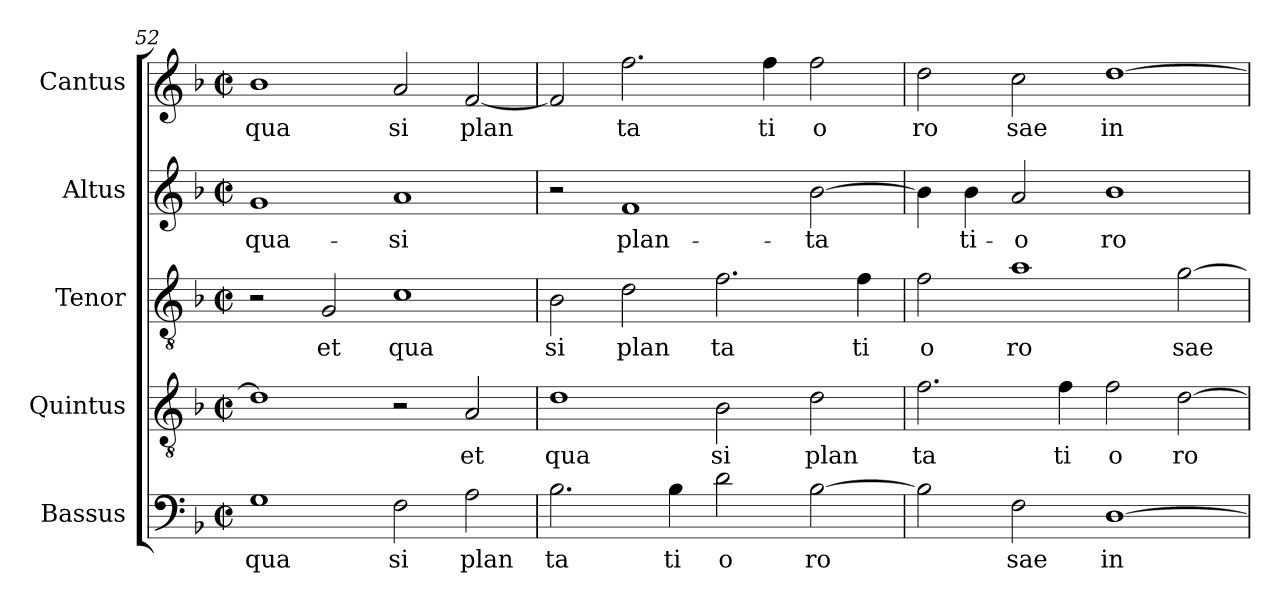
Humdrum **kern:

**kern	**text	**kern	**text	**kern	**text	**kern	**text	**kern	**text
*part5	*part5	*part4	*part4	*part3	*part3	*part2	*part2	*part1	*part1
*staff5	*staff5	*staff4	*staff4	*staff3	*staff3	*staff2	*staff2	*staff1	*staff1
*I"Bassus	*	*I"Quintus	*	*I"Tenor	*	*I"Altus	*	*I"Cantus	*
!!LO:LB:g=z
*clefF4	*	*clefGv2	*	*clefGv2	*	*clefG2	*	*clefG2	*
*k[b-]	*	*k[b-]	*	*k[b-]	*	*k[b-]	*	*k[b-]	*
*F:	*	*F:	*	*F:	*	*F:	*	*F:	*
*M2/2	*	*M2/2	*	*M2/2	*	*M2/2	*	*M2/2	*
*met(c|)	*	*met(c|)	*	*met(c|)	*	*met(c|)	*	*met(c|)	*
=52	=52	=52	=52	=52	=52	=52	=52	=52	=52
!	!LO:LY:b	!	!LO:LY:b	!	!	!	!LO:LY:b:cj	!	!LO:LY:b:cj
1G	qua	1d]	.	2r	.	1g	qua-	1b-	qua
!	!	!	!	!	!LO:LY:b	!	!	!	!
.	.	.	.	2G/	et	.	.	.	.
!	!LO:LY:b	!	!	!	!LO:LY:b	!	!LO:LY:b:cj	!	!LO:LY:b:cj
2F\	si	2r	.	1c	qua	1a	-si	2a/	si
!	!LO:LY:b	!	!LO:LY:b	!	!	!	!	!	!LO:LY:b:cj
2A\	plan	2A/	et	.	.	.	.	[<2f/	plan
=53	=53	=53	=53	=53	=53	=53	=53	=53	=53
!	!LO:LY:b	!	!LO:LY:b	!	!LO:LY:b	!	!	!	!LO:LY:b:cj
2.B-\	ta	1d	qua	2B-\	si	2r	.	2f/]	.
!	!	!	!	!	!LO:LY:b	!	!LO:LY:b:cj	!	!LO:LY:b:cj
.	.	.	.	2d\	plan	1f	plan-	2.ff\	ta
!	!LO:LY:b	!	!	!	!	!	!	!	!
4B-\	ti	.	.	.	.	.	.	.	.
!	!LO:LY:b	!	!LO:LY:b	!	!LO:LY:b	!	!	!	!
2d\	o	2B-\	si	2.f\	ta	.	.	.	.
!	!	!	!	!	!	!	!	!	!LO:LY:b:cj
.	.	.	.	.	.	.	.	4ff\	ti
!	!LO:LY:b	!	!LO:LY:b	!	!	!	!LO:LY:b:cj	!	!LO:LY:b:cj
[>2B-\	ro	2d\	plan	.	.	[>2b-\	-ta-	2ff\	o
!	!	!	!	!	!LO:LY:b	!	!	!	!
.	.	.	.	4f\	ti	.	.	.	.
=54	=54	=54	=54	=54	=54	=54	=54	=54	=54
!	!LO:LY:b	!	!LO:LY:b	!	!LO:LY:b	!	!LO:LY:b:cj	!	!LO:LY:b:cj
2B-\]	.	2.f\	ta	2f\	o	4b-\]	--	2dd\	ro
!	!	!	!	!	!	!	!LO:LY:b:cj	!	!
.	.	.	.	.	.	4b-\	-ti-	.	.
!	!LO:LY:b	!	!	!	!LO:LY:b	!	!LO:LY:b:cj	!	!LO:LY:b:cj
2F\	sae	.	.	1a	ro	2a/	-o	2cc\	sae
!	!	!	!LO:LY:b	!	!	!	!	!	!
.	.	4f\	ti	.	.	.	.	.	.
!	!LO:LY:b	!	!LO:LY:b	!	!	!	!LO:LY:b:cj	!	!LO:LY:b:cj
[>1D	in	2f\	o	.	.	1b-	ro-	[>1dd	in
!	!	!	!LO:LY:b	!	!LO:LY:b	!	!	!	!
.	.	[>2d\	ro	[>2g\	sae	.	.	.	.
=	=	=	=	=	=	=	=	=	=
*-	*-	*-	*-	*-	*-	*-	*-	*-	*-
